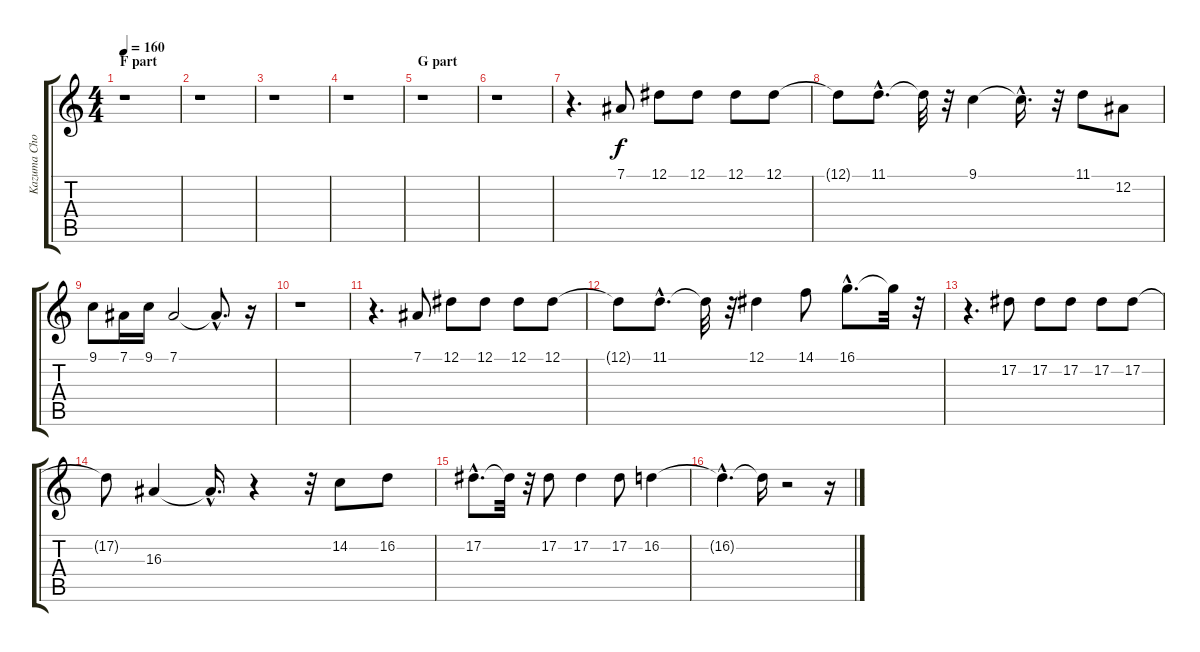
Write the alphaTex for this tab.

\track ("Kazuma Chorus" "Kazuma Cho") {instrument choiraahs}
\staff {score tabs}
\tuning (Eb4 Bb3 Gb3 Db3 Ab2 Eb2) {hide}
\ts (4 4)
\section ("" "F part")
\tempo 160
\clef g2
\ks c
r.1{dy f} |
r.1 |
r.1 |
r.1 |
\section ("" "G part")
r.1 |
r.1 |
r.4{d} 7.1.8 12.1.8 12.1.8 12.1.8 12.1.8 |
12.1{t}.8 11.1{hac}.8{d} 11.1{t}.32 r.32 9.1.4 9.1{hac t}.16{d} r.32 11.1.8 12.2.8 |
9.1.8 7.1.16 9.1.16 7.1.2 7.1{hac t}.8{d} r.16 |
r.1 |
r.4{d} 7.1.8 12.1.8 12.1.8 12.1.8 12.1.8 |
12.1{t}.8 11.1{hac}.8{d} 11.1{t}.32 r.32 12.1.4 14.1.8 16.1{hac}.8{d} 16.1{t}.32 r.32 |
r.4{d} 17.2.8 17.2.8 17.2.8 17.2.8 17.2.8 |
17.2{t}.8 16.3.4 16.3{hac t}.16{d} r.4 r.32 14.2.8 16.2.8 |
17.2{hac}.8{d} 17.2{t}.32 r.32 17.2.8 17.2.4 17.2.8 16.2.4 |
16.2{hac t}.4{d} 16.2{t}.16 r.2 r.16
